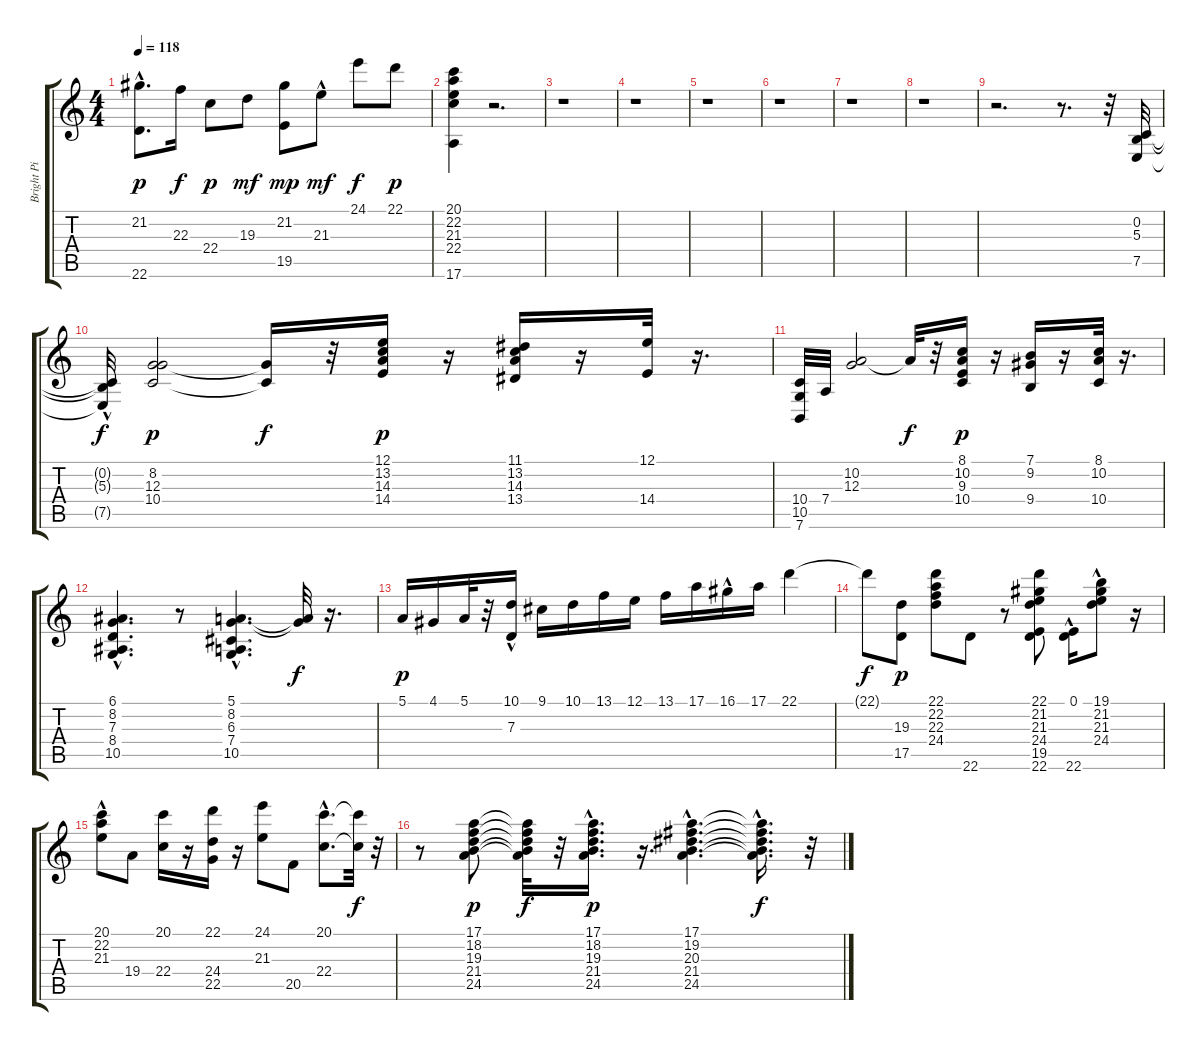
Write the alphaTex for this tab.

\track (" Bright Piano*merged" " Bright Pi") {instrument brightacousticpiano}
\staff {score tabs}
\tuning (E4 B3 G3 D3 A2 E2) {hide}
\ts (4 4)
\tempo 118
\clef g2
\ks c
(21.2 22.6{hac}).8{d dy p} 22.3.16{dy f} 22.4.8{dy p} 19.3.8{dy mf} (21.2 19.5).8{dy mp} 21.3{hac}.8{dy mf} 24.1.8{dy f} 22.1.8{dy p} |
(20.1 22.2 21.3 22.4 17.6).4 r.2{d} |
r.1 |
r.1 |
r.1 |
r.1 |
r.1 |
r.1 |
r.2{d} r.8{d} r.32 (0.2 5.3 7.5).32 |
(0.2{t} 5.3{t} 7.5{hac t}).32{dy f} (8.2 12.3 10.4).2{dy p} (8.2{t} 10.4{t}).16{dy f} r.32 (12.1 13.2 14.3 14.4).16{dy p} r.16 (11.1 13.2 14.3 13.4).16 r.16 (12.1 14.4).32 r.16{d} |
(10.4 10.5 7.6).32 7.4.32 (10.2 12.3).2 10.2{t}.32{dy f} r.32 (8.1 10.2 9.3 10.4).16{dy p} r.16 (7.1 9.2 9.4).16 r.16 (8.1 10.2 10.4).32 r.16{d} |
(6.1 8.2 7.3 8.4 10.5{hac}).4{d} r.8 (5.1{hac} 8.2{hac} 6.3 7.4 10.5{hac}).4{d} (5.1{t} 8.2{t}).32{dy f} r.16{d} |
5.1.16{dy p} 4.1.16 5.1.32 r.32 (10.1 7.3{hac}).16 9.1.16 10.1.16 13.1.16 12.1.16 13.1.16 17.1.16 16.1{hac}.16 17.1.16 22.1.4 |
22.1{t}.8{dy f} (19.3 17.5).8{dy p} (22.1 22.2 22.3 24.4).8 22.6.8 r.8 (22.1 21.2 21.3 24.4 19.5 22.6).8 (0.1{hac} 22.6{hac}).16 (19.1{hac} 21.2{hac} 21.3{hac} 24.4).8 r.16 |
(20.1{hac} 22.2 21.3).8 19.4.8 (20.1 22.4).16 r.16 (22.1 24.4 22.5).16 r.16 (24.1 21.3).8 20.5.8 (20.1{hac} 22.4{hac}).8{d} (20.1{t} 22.4{t}).32{dy f} r.32 |
r.8 (17.1 18.2 19.3 21.4 24.5).8{dy p} (17.1{t} 18.2{t} 19.3{t} 21.4{t} 24.5{t}).32{dy f} r.32 (17.1{hac} 18.2{hac} 19.3{hac} 21.4{hac} 24.5{hac}).16{d dy p} r.16{d} (17.1{hac} 19.2{hac} 20.3{hac} 21.4{hac} 24.5{hac}).4{d} (17.1{hac t} 19.2{t} 20.3{hac t} 21.4{hac t} 24.5{hac t}).16{d dy f} r.32
